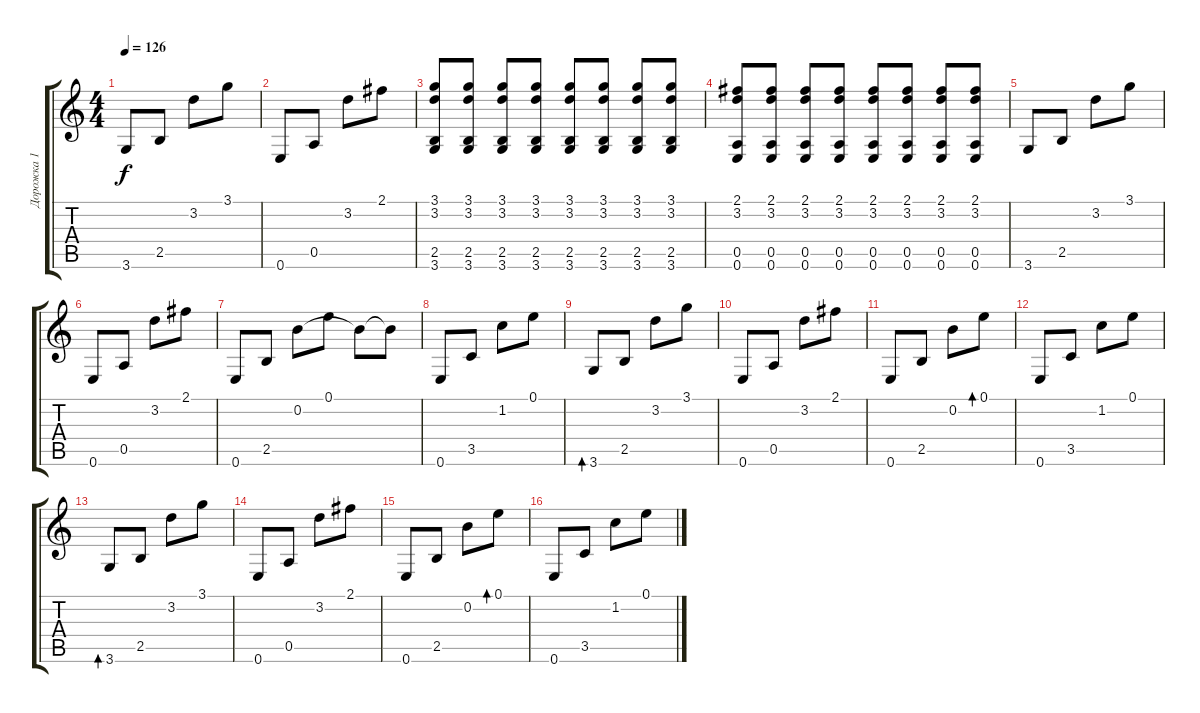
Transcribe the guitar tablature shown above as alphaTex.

\track ("Дорожка 1" "Дорожка 1") {instrument acousticguitarsteel}
\staff {score tabs}
\tuning (E4 B3 G3 D3 A2 E2) {hide}
\ts (4 4)
\tempo 126
\clef g2
\ks c
3.6.8{dy f} 2.5.8 3.2.8 3.1.8 |
0.6.8 0.5.8 3.2.8 2.1.8 |
(3.1 3.2 2.5 3.6).8 (3.1 3.2 2.5 3.6).8 (3.1 3.2 2.5 3.6).8 (3.1 3.2 2.5 3.6).8 (3.1 3.2 2.5 3.6).8 (3.1 3.2 2.5 3.6).8 (3.1 3.2 2.5 3.6).8 (3.1 3.2 2.5 3.6).8 |
(2.1 3.2 0.5 0.6).8 (2.1 3.2 0.5 0.6).8 (2.1 3.2 0.5 0.6).8 (2.1 3.2 0.5 0.6).8 (2.1 3.2 0.5 0.6).8 (2.1 3.2 0.5 0.6).8 (2.1 3.2 0.5 0.6).8 (2.1 3.2 0.5 0.6).8 |
3.6.8 2.5.8 3.2.8 3.1.8 |
0.6.8 0.5.8 3.2.8 2.1.8 |
0.6.8 2.5.8 0.2.8 0.1.8 0.2{t}.8 0.2{t}.8 |
0.6.8 3.5.8 1.2.8 0.1.8 |
3.6.8{bd 60} 2.5.8 3.2.8 3.1.8 |
0.6.8 0.5.8 3.2.8 2.1.8 |
0.6.8 2.5.8 0.2.8 0.1.8{bd 60} |
0.6.8 3.5.8 1.2.8 0.1.8 |
3.6.8{bd 60} 2.5.8 3.2.8 3.1.8 |
0.6.8 0.5.8 3.2.8 2.1.8 |
0.6.8 2.5.8 0.2.8 0.1.8{bd 60} |
0.6.8 3.5.8 1.2.8 0.1.8
